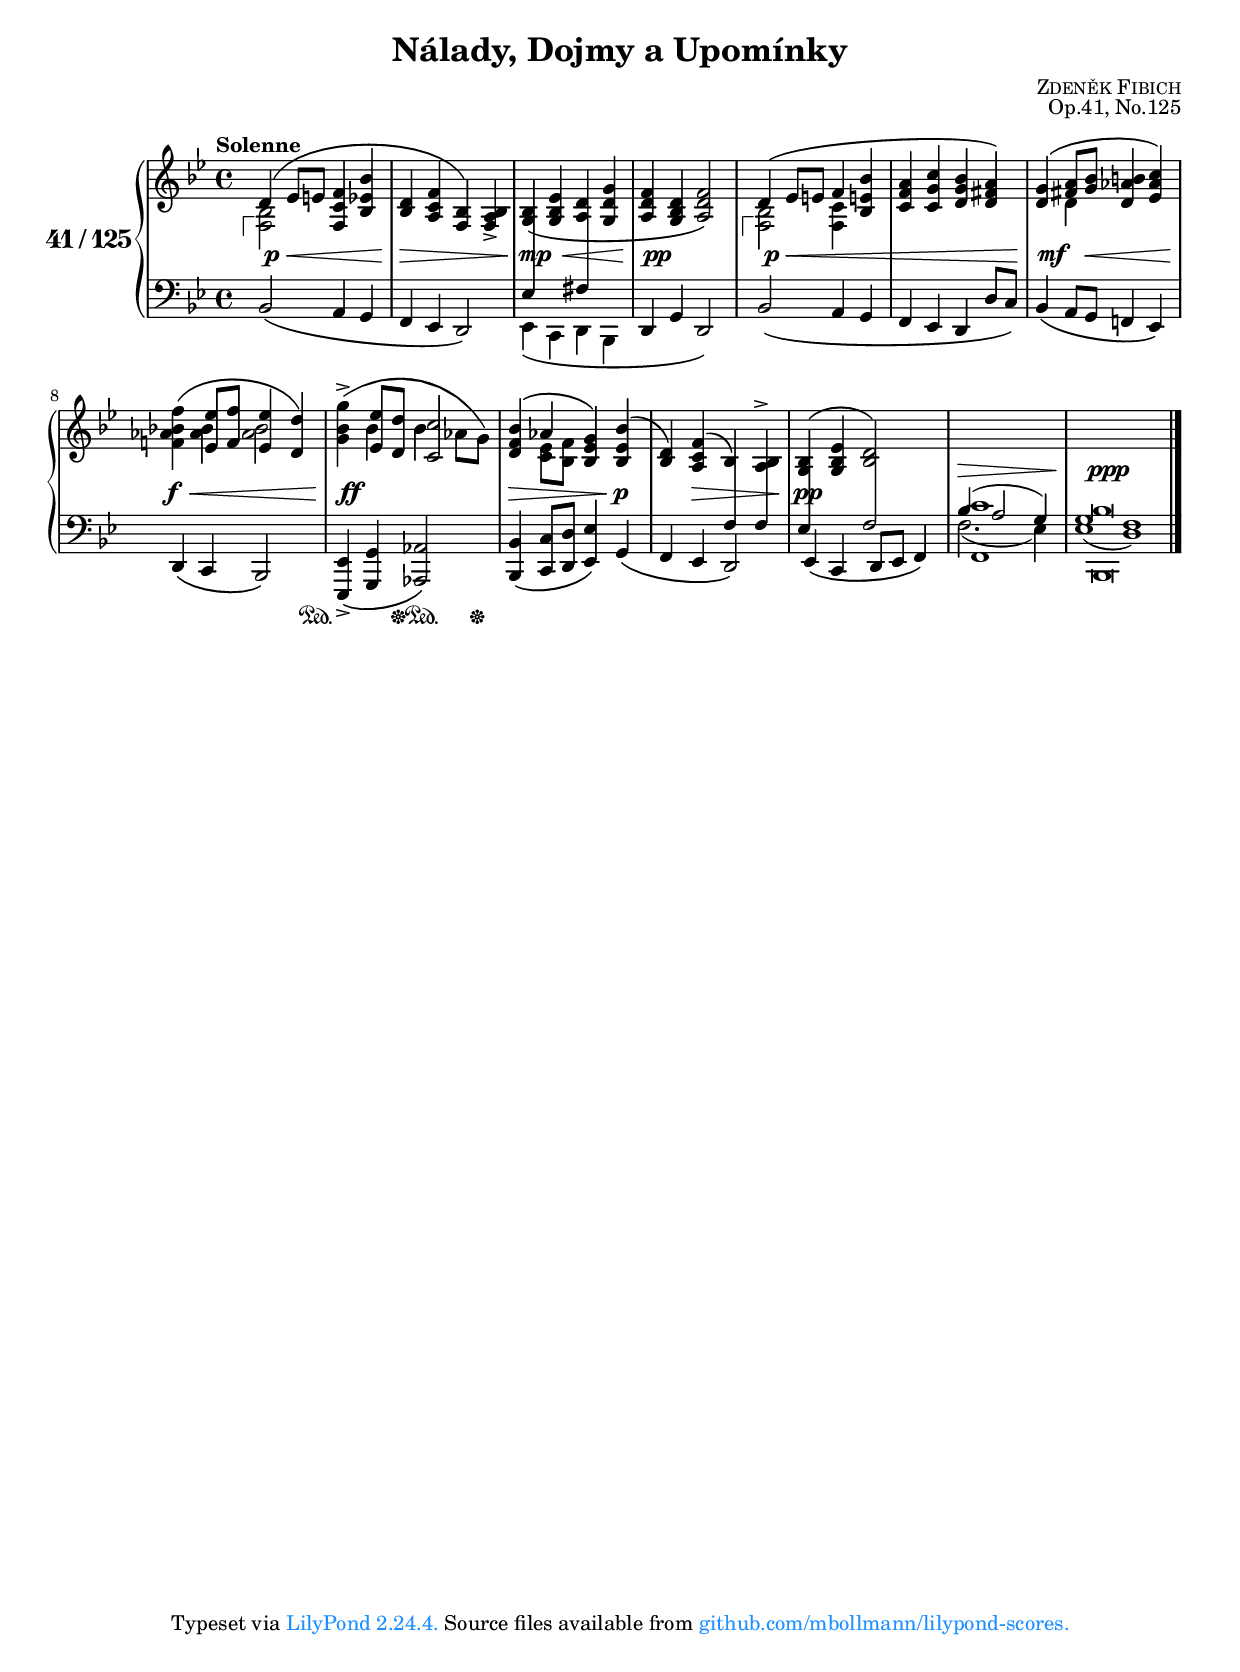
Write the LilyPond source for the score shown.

\version "2.23.14"

#(set-default-paper-size "a4")
#(set-global-staff-size 18)
#(ly:set-option 'point-and-click #f)

\header {
  title = "Nálady, Dojmy a Upomínky"
  composer = \markup { \caps { Zdeněk Fibich } }
  %opus = "Op.27"
  %copyright = \markup {
  %  \pad-to-box #'(0 . 0) #'(0 . 3)
  %  \line {
  %    "Typeset in 2022 by"
  %    \with-url "https://github.com/mbollmann/lilypond-scores/" {
  %      "Marcel Bollmann."
  %    }
  %    "Released under"
  %    \with-url "https://creativecommons.org/licenses/by/4.0/" {
  %      "CC-BY 4.0."
  %    }
  %  }
  %}
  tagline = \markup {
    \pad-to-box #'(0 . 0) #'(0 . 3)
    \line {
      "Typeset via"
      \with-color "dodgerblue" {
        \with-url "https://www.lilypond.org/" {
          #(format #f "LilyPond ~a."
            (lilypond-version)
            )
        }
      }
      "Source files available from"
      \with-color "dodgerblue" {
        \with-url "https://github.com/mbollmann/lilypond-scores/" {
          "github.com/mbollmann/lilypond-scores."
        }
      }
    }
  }
}

\paper {
  %ragged-last-bottom = ##f
  top-margin = 1\cm
  bottom-margin = 1.5\cm
  footnote-separator-markup = \markup \null
  markup-system-spacing.padding = #2.0
  system-system-spacing.basic-distance = #14
  staff-staff-spacing.basic-distance = #8
  staff-staff-spacing.padding = #2.0
  scoreTitleMarkup = \markup {
    \fill-line {
      \null
      \fontsize #2 \bold \fromproperty #'header:piece
      \fromproperty #'header:opus
    }
  }
}

\layout {
  \context {
    \PianoStaff
    \accepts "Lyrics"
    \consists "Span_stem_engraver"
  }
  \context {
    \Lyrics
    \consists "Bar_engraver"
  }
}


dynamicTextNudgeLeft = { \once \override DynamicText.X-offset = #-0.2 }
dynamicTextNudgeRight = { \once \override DynamicText.X-offset = #0.4 }
forceShiftLeft = { \once \override NoteColumn.force-hshift = #-0.6 }

msBracket = \finger \markup \concat { \draw-line #'(0 . -2) \draw-line #'(1 . 0) }

%\include "op41-01.ily"
%\include "op41-08.ily"
\version "2.23.14"

global = {
  \key bes \major
  \time 4/4
}

upperA = {
  \global
  \clef treble
  \tempo \markup { "Solenne" }

  \relative c' {
    \voiceOne d4^\( es8 e \oneVoice <f c f,>4 <bes es, bes> |
    <d, bes>4 <f c a> <bes, f>\) <bes a f>-> |
    <bes g>4\( <es bes g> <d a> <g d g,>
    <f d a>4 <d bes g> <f d a>2\) |
    \voiceOne d4^\( es8 e f4 \oneVoice <bes e,! bes> |
    <a f c>4 <c g c,> <bes g d> <a fis d>\) |
    <g d>4^\( << { <a fis>8 <bes g> } \\ { d,4 } >> <b' as d,>4 <c as es>\) |
    <f bes, as f>4^\( \voiceOne <es es,>8 <f f,> <es es,>4 <d d,>\) |
    \oneVoice <g bes, g>4 \voiceOne <es es,>8 <d d,> <c c,>2 |
    \oneVoice <bes f d>4^\( \voiceOne as4 
    \oneVoice\phrasingSlurUp <g es bes>4\) <bes es, bes>\( |
    <d, bes>4\) <f c a>\( bes,4\) <bes a>^>
    <bes g>4\( <es bes g> <d bes>2\) |
    \change Staff = "lower" \voiceOne
    bes4( a2 g4) |
    %\set doubleSlurs = ##t
    <g es>1*1/2 _( <f d>1*1/2) |
  }
}

upperB = {
  \relative c' {
    \set fingeringOrientations = #'(left)
    <bes f\msBracket>2 s2 |
    s1 |
    \change Staff = "lower" \relative c {
        \voiceOne \crossStaff { es4 s fis4 s }
    }
    \change Staff = "upper" \voiceTwo
    s1 |
    <bes f\msBracket>2 <c f,>4 s4 |
    s1*2 |
    s4 <bes' as>4 <bes as>2 |
    \once \override PhrasingSlur.height-limit = #12
    \hideNotes g'4^>^\( \unHideNotes bes,4 bes4 as8 g\) |
    s4 <es c>8 <f bes,> s2 |
    \change Staff = "lower" \relative c {
        \voiceOne \crossStaff { s2 f4 f4 | es4 s f2 }
        \voiceTwo f2.( es4 ) |
    }
  }
}


lower = {
  \global
  \clef bass

  \relative c {
    bes2\( a4 g |
    f4 es d2\) |
    \voiceTwo es4\( c d bes |
    \oneVoice d4 g d2\) |
    bes'2\( a4 g |
    f4 es d d'8 c\) |
    bes4\( a8 g f4 es\) |
    d4\( c bes2\) |
    <es es,>4->\( <g g,> <as as,>2\) |
    <bes bes,>4\( <c c,>8 <d d,> <es es,>4\) g,\( |
    f4 es d2\) |
    \voiceThree
    es4_\( c d8 es f4\) |
    <f c''>1 |
    <bes, bes''> \breve *1/2
  }

  \bar "|."
}

dynamics = {
  \once \override DynamicText.X-offset = #0.8
  s4\p s2.\< |
  s2.\> s4\! |
  \once \override DynamicText.X-offset = #-0.3
  s4\mp s8 s8\< s2 |
  \dynamicTextNudgeRight
  s1\pp |
  \once \override DynamicText.X-offset = #0.8
  s4\p s2.\< |
  s1 |
  \dynamicTextNudgeRight
  s4\mf s8 s\< s2 |
  s4\f s2.\< |
  \once \override DynamicText.X-offset = #0.2
  s1\ff |
  s4\> s2 s4\p |
  s4 s2.\> |
  \once \override DynamicText.X-offset = #-0.3
  s1\pp |
  \once \override DynamicLineSpanner.Y-offset = #2.5
  s4\> s2. |
  \once \override DynamicText.X-offset = #1.5
  s1\ppp |

}

belowLower = {
  s1*8 |
  \once \override SustainPedal.X-offset = #-4.0
  s2\sustainOn s4.\sustainOff\sustainOn s8\sustainOff |
  s1*4 |
}

\score {
  \header {
    %piece = "Dojem" % pl. Dojmy
    opus = "Op.41, No.125" % or Op.41/III No.40
  }
  \new PianoStaff \with {
    instrumentName = \markup { \number {41} \fontsize #2 \bold "/" \number {125} }
    connectArpeggios = ##t
  } <<
    \accidentalStyle piano
    \new Staff = "upper" <<
      \new Voice = "A" { \oneVoice \upperA }
      \new Voice = "B" { \voiceTwo \upperB }
    >>
    \new Dynamics { \dynamics }
    \new Staff = "lower" <<
      \lower
    >>
    \new Dynamics { \belowLower }
  >>
}

